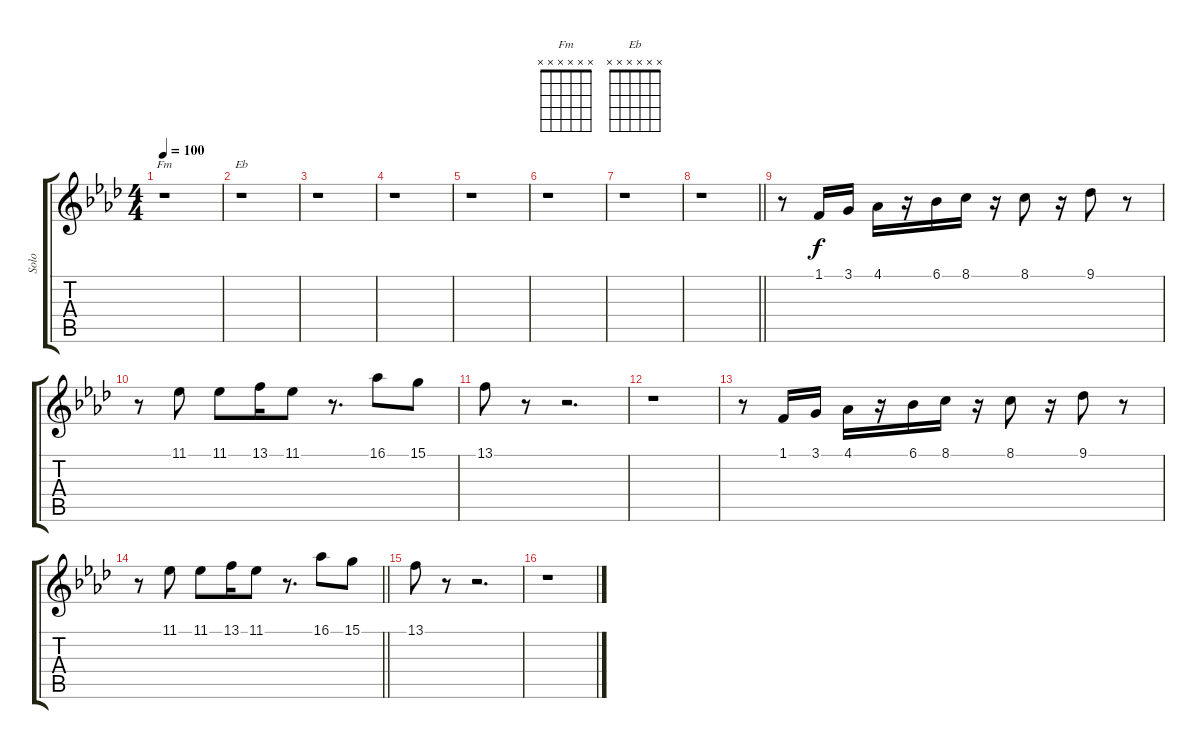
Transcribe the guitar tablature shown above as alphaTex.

\track ("Solo" "Solo") {instrument lead3calliope}
\staff {score tabs}
\tuning (E4 B3 G3 D3 A2 E2) {hide}
\chord ("Fm" x x x x x x)
\chord ("Eb" x x x x x x)
\ts (4 4)
\tempo 100
\clef g2
\ks ab
r.1{ch "Fm" dy f instrument lead3calliope} |
r.1{ch "Eb"} |
r.1 |
r.1 |
r.1 |
r.1 |
r.1 |
\barLineRight lightlight
r.1 |
r.8 1.1.16 3.1.16 4.1.16 r.16 6.1.16 8.1.16 r.16 8.1.8 r.16 9.1.8 r.8 |
r.8 11.1.8 11.1.8 13.1.16 11.1.8 r.8{d} 16.1.8 15.1.8 |
13.1.8 r.8 r.2{d} |
r.1 |
r.8 1.1.16 3.1.16 4.1.16 r.16 6.1.16 8.1.16 r.16 8.1.8 r.16 9.1.8 r.8 |
\barLineRight lightlight
r.8 11.1.8 11.1.8 13.1.16 11.1.8 r.8{d} 16.1.8 15.1.8 |
13.1.8 r.8 r.2{d} |
r.1
